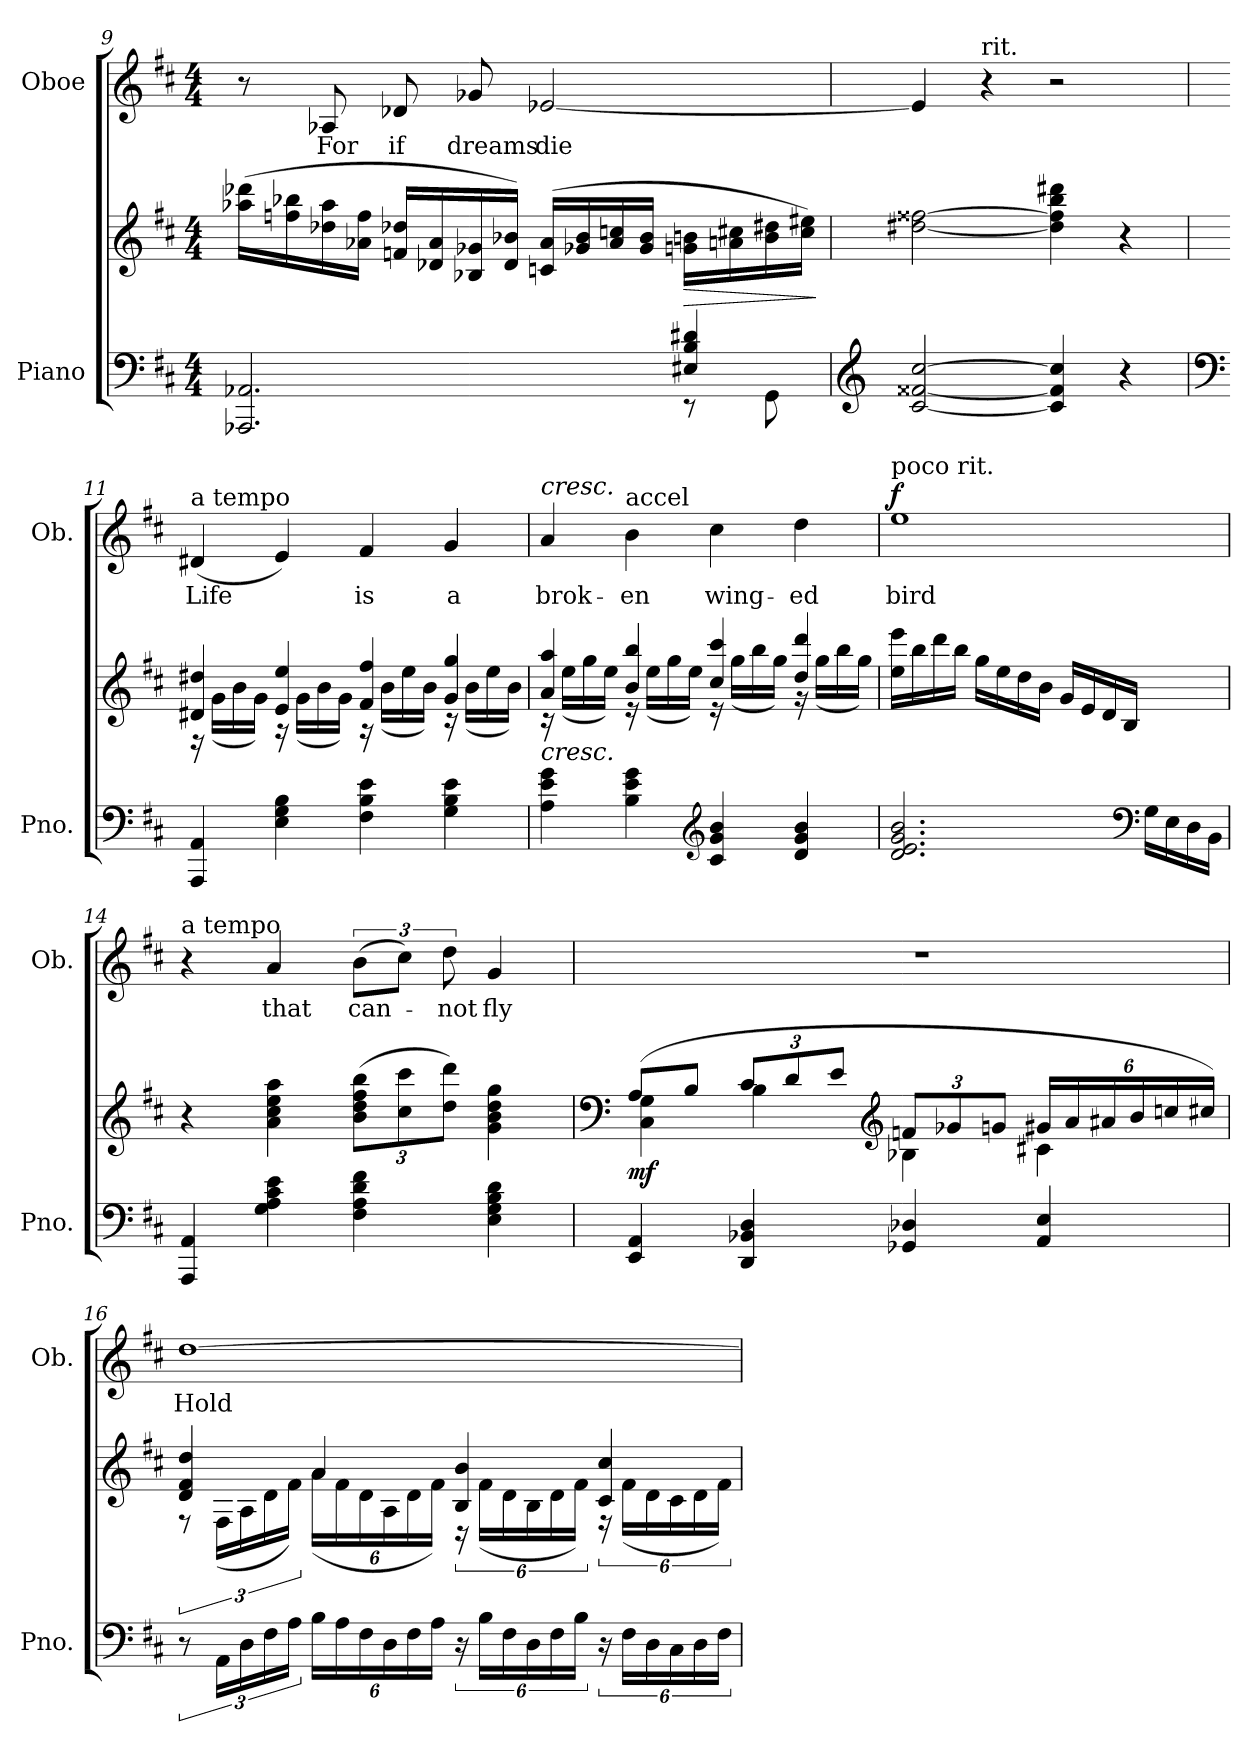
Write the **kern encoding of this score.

**kern	**kern	**dynam	**kern	**text	**dynam
*part2	*part2	*part2	*part1	*part1	*part1
*staff3	*staff2	*staff2/3	*staff1	*staff1	*staff1
*I"Piano	*	*	*I"Oboe	*	*
*I'Pno.	*	*	*I'Ob.	*	*
!!LO:LB:g=z
*clefF4	*clefG2	*	*clefG2	*	*
*k[f#c#]	*k[f#c#]	*	*k[f#c#]	*	*
*M4/4	*M4/4	*	*M4/4	*	*
=9	=9	=9	=9	=9	=9
*^	*	*	*	*	*
2.AAA-X/ 2.AA-X/	2.ryy	(16aa-X\ 16ddd-X\LL	.	8r	.	.
.	.	16ffn\ 16bb-X\	.	.	.	.
!	!	!	!	!	!LO:LY:b	!
.	.	16dd-X\ 16aa-\	.	8A-X/	For	.
.	.	16a-X\ 16ff\JJ	.	.	.	.
!	!	!	!	!	!LO:LY:b	!
.	.	16fn/ 16dd-X/LL	.	8d-X/	if	.
.	.	16d-X/ 16a-/	.	.	.	.
!	!	!	!	!	!LO:LY:b	!
.	.	16B-X/ 16g-X/	.	8g-X/	dreams	.
.	.	16d-/ 16b-X/JJ)	.	.	.	.
!	!	!	!	!	!LO:LY:b	!
.	.	(16cn/ 16a-/LL	.	[2e-X/	die	.
.	.	16g-X/ 16b-/	.	.	.	.
.	.	16a-/ 16ccn/	.	.	.	.
.	.	16g-/ 16b-/JJ	.	.	.	.
!	!	!	!LO:HP:b	!	!	!
4E#X/ 4B/ 4d#X/	8r	16gn\ 16bn\LL	>	.	.	.
.	.	16an\ 16cc#X\	.	.	.	.
.	8GG\	16b\ 16dd#X\	.	.	.	.
.	.	16cc#\ 16ee#X\JJ)	.	.	.	.
*v	*v	*	*	*	*	*
.	.	]	.	.	.
=10	=10	=10	=10	=10	=10
*clefG2	*	*	*	*	*
[2c#/ [2f##X/ [2cc#/	[2dd#X\ [2ff##X\	.	4e-/]	.	.
!	!	!	!LO:TX:a:t=rit.	!	!
.	.	.	4r	.	.
4c#/] 4f##/] 4cc#/]	4dd#\] 4ff##\] 4bb\ 4ddd#X\	.	2r	.	.
4r	4r	.	.	.	.
!!LO:LB:g=z
=11	=11	=11	=11	=11	=11
*clefF4	*	*	*	*	*
*	*^	*	*	*	*
!	!	!	!	!LO:TX:a:t=a tempo	!	!
!	!	!	!	!	!LO:LY:b	!
4AAA/ 4AA/	4d#X/ 4dd#X/	16r	.	(4d#X/	Life	.
.	.	(16g\LL	.	.	.	.
.	.	16b\	.	.	.	.
.	.	16g\JJ)	.	.	.	.
4E\ 4G\ 4B\	4e/ 4ee/	16r	.	4e/)	.	.
.	.	(16g\LL	.	.	.	.
.	.	16b\	.	.	.	.
.	.	16g\JJ)	.	.	.	.
!	!	!	!	!	!LO:LY:b	!
4F#\ 4B\ 4e\	4f#/ 4ff#/	16r	.	4f#/	is	.
.	.	(16b\LL	.	.	.	.
.	.	16ee\	.	.	.	.
.	.	16b\JJ)	.	.	.	.
!	!	!	!	!	!LO:LY:b	!
4G\ 4B\ 4e\	4g/ 4gg/	16r	.	4g/	a	.
.	.	(16b\LL	.	.	.	.
.	.	16ee\	.	.	.	.
.	.	16b\JJ)	.	.	.	.
=12	=12	=12	=12	=12	=12	=12
!	!	!	!	!LO:TX:a:i:t=cresc.	!	!
!	!LO:TX:b:i:t=cresc.	!	!	!	!	!
!	!	!	!	!	!LO:LY:b	!
4A\ 4e\ 4g\	4a/ 4aa/	16r	.	4a/	brok-	.
.	.	(16ee\LL	.	.	.	.
.	.	16gg\	.	.	.	.
.	.	16ee\JJ)	.	.	.	.
!	!	!	!	!LO:TX:a:t=accel	!	!
!	!	!	!	!	!LO:LY:b	!
4B\ 4e\ 4g\	4b/ 4bb/	16r	.	4b\	-en	.
.	.	(16ee\LL	.	.	.	.
.	.	16gg\	.	.	.	.
.	.	16ee\JJ)	.	.	.	.
*clefG2	*	*	*	*	*	*
!	!	!	!	!	!LO:LY:b	!
4c#/ 4g/ 4b/	4cc#/ 4ccc#/	16r	.	4cc#\	wing-	.
.	.	(16gg\LL	.	.	.	.
.	.	16bb\	.	.	.	.
.	.	16gg\JJ)	.	.	.	.
!	!	!	!	!	!LO:LY:b	!
4d/ 4g/ 4b/	4dd/ 4ddd/	16r	.	4dd\	-ed	.
.	.	(16gg\LL	.	.	.	.
.	.	16bb\	.	.	.	.
.	.	16gg\JJ)	.	.	.	.
!!LO:PB:g=z
=13	=13	=13	=13	=13	=13	=13
!	!	!	!	!LO:TX:a:t=poco rit.	!	!
!	!	!	!	!	!LO:LY:b	!LO:DY:a
*	*v	*v	*	*	*	*
2.d/ 2.e/ 2.g/ 2.b/	(16ee\ 16eee\LL	.	1ee	bird	f
.	16bb\	.	.	.	.
.	16ddd\	.	.	.	.
.	16bb\JJ	.	.	.	.
.	16gg\LL	.	.	.	.
.	16ee\	.	.	.	.
.	16dd\	.	.	.	.
.	16b\JJ	.	.	.	.
.	16g/LL	.	.	.	.
.	16e/	.	.	.	.
.	16d/	.	.	.	.
.	16B/JJ	.	.	.	.
*clefF4	*	*	*	*	*
16G\LL	4ryy	.	.	.	.
16E\	.	.	.	.	.
16D\	.	.	.	.	.
16BB\JJ)	.	.	.	.	.
=14	=14	=14	=14	=14	=14
!	!	!	!LO:TX:a:t=a tempo	!	!
4AAA/ 4AA/	4r	.	4r	.	.
!	!	!	!	!LO:LY:b	!
4G\ 4A\ 4c#\ 4e\	4a\ 4cc#\ 4ee\ 4aa\	.	4a/	that	.
*	*Xbrackettup	*	*	*	*
!	!	!	!	!LO:LY:b	!
4F#\ 4A\ 4d\ 4f#\	(12b\ 12dd\ 12ff#\ 12bb\L	.	(12b\L	can-	.
.	12cc#\ 12ccc#\	.	12cc#\J)	.	.
!	!	!	!	!LO:LY:b	!
.	12dd\ 12ddd\J)	.	12dd\	-not	.
!	!	!	!	!LO:LY:b	!
4E\ 4G\ 4B\ 4d\	4g\ 4b\ 4dd\ 4gg\	.	4g/	fly	.
=15	=15	=15	=15	=15	=15
*	*clefF4	*	*	*	*
*	*^	*	*	*	*
!	!	!	!LO:DY:b	!	!	!
4EE/ 4AA/	(8A/L	4C#\ 4G\	mf	1r	.	.
.	8B/J	.	.	.	.	.
4DD/ 4BB-X/ 4D/	12c#/L	4B\	.	.	.	.
.	12d/	.	.	.	.	.
.	12e/J	.	.	.	.	.
*	*clefG2	*	*	*	*	*
4GG-X/ 4D-X/	12fn/L	4B-X\	.	.	.	.
.	12g-X/	.	.	.	.	.
.	12gn/J	.	.	.	.	.
4AA/ 4E/	24g#X/LL	4c#X\	.	.	.	.
.	24a/	.	.	.	.	.
.	24a#X/	.	.	.	.	.
.	24b/	.	.	.	.	.
.	24ccn/	.	.	.	.	.
.	24cc#X/JJ)	.	.	.	.	.
!!LO:LB:g=z
=16	=16	=16	=16	=16	=16	=16
*	*	*brackettup	*	*	*	*
!	!	!	!	!	!LO:LY:b	!
12r	4d/ 4f#/ 4dd/	12r	.	[1dd	Hold	.
24AA\LL	.	(>24F#\LL	.	.	.	.
24D\	.	24A\	.	.	.	.
24F#\	.	24d\	.	.	.	.
24A\JJ	.	24f#\JJ)	.	.	.	.
*Xbrackettup	*	*Xbrackettup	*	*	*	*
24B\LL	4a/	(>24a\LL	.	.	.	.
24A\	.	24f#\	.	.	.	.
24F#\	.	24d\	.	.	.	.
24D\	.	24A\	.	.	.	.
24F#\	.	24d\	.	.	.	.
24A\JJ	.	24f#\JJ)	.	.	.	.
*brackettup	*	*brackettup	*	*	*	*
24r	4B/ 4b/	24r	.	.	.	.
24B\LL	.	(>24f#\LL	.	.	.	.
24F#\	.	24d\	.	.	.	.
24D\	.	24B\	.	.	.	.
24F#\	.	24d\	.	.	.	.
24B\JJ	.	24f#\JJ)	.	.	.	.
24r	4c#/ 4cc#/	24r	.	.	.	.
24F#\LL	.	(>24f#\LL	.	.	.	.
24D\	.	24d\	.	.	.	.
24C#\	.	24c#\	.	.	.	.
24D\	.	24d\	.	.	.	.
24F#\JJ	.	24f#\JJ)	.	.	.	.
*	*v	*v	*	*	*	*
=	=	=	=	=	=
*-	*-	*-	*-	*-	*-
